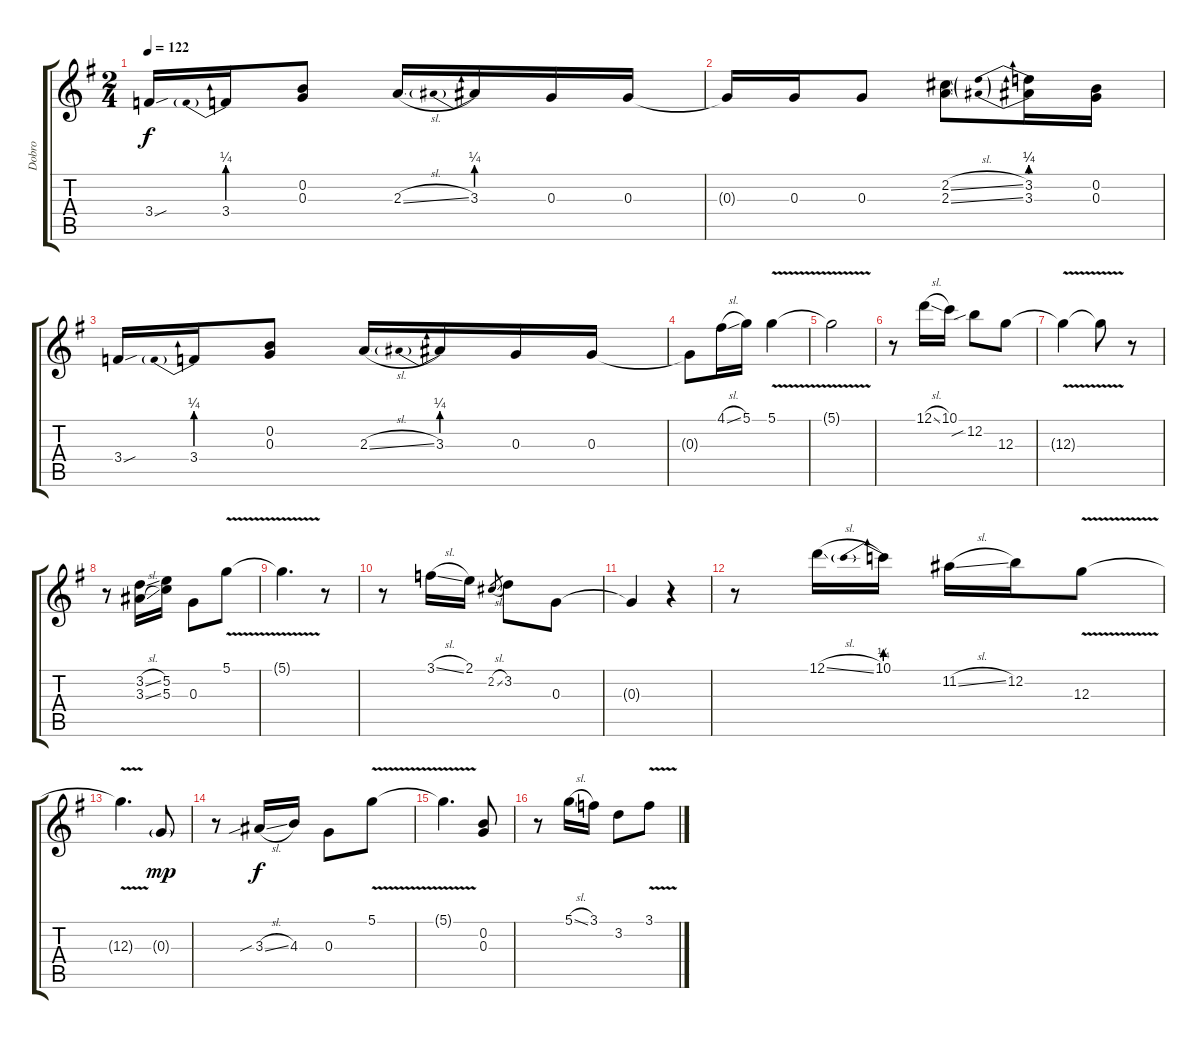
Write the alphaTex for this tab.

\track ("Dobro" "Dobro") {instrument acousticguitarsteel}
\staff {score tabs}
\tuning (D4 B3 G3 D3 G2 D2) {hide}
\ts (2 4)
\tempo 122
\clef g2
\ks g
3.4{sou}.16{dy f} 3.4{be (prebend 0 1 60 1)}.16 (0.2 0.3).8 2.3{sl}.16 3.3{be (prebend 0 1 60 1)}.16 0.3.16 0.3.16 |
0.3{t}.16 0.3.16 0.3.8 (2.2{sl} 2.3{sl}).8 (3.2{be (prebend 0 1 60 1)} 3.3{be (prebend 0 1 60 1)}).16 (0.2 0.3).16 |
3.4{sou}.16 3.4{be (prebend 0 1 60 1)}.16 (0.2 0.3).8 2.3{sl}.16 3.3{be (prebend 0 1 60 1)}.16 0.3.16 0.3.16 |
0.3{t}.8 4.1{sl}.16 5.1.16 5.1{v}.4 |
5.1{v t}.2 |
r.8 12.1{sl}.16 10.1.16 12.2{sib}.8 12.3.8 |
12.3{v t}.4 12.3{v t}.8 r.8 |
r.8 (3.2{sl} 3.3{sl}).16 (5.2 5.3).16 0.3.8 5.1{v}.8 |
5.1{v t}.4{d} r.8 |
r.8 3.1{sl}.16 2.1.16 2.2{sl}.8{gr} 3.2.8 0.3.8 |
0.3{t}.4 r.4 |
r.8 12.1{sl}.16 10.1{be (prebend 0 1 60 1)}.16 11.2{sl}.16 12.2.16 12.3{v}.8 |
12.3{v t}.4{d} 0.3{g}.8{dy mp} |
r.8 3.3{sib sl}.16{dy f} 4.3.16 0.3.8 5.1{v}.8 |
5.1{v t}.4{d} (0.2 0.3).8 |
r.8 5.1{sl}.16 3.1.16 3.2.8 3.1{v}.8
